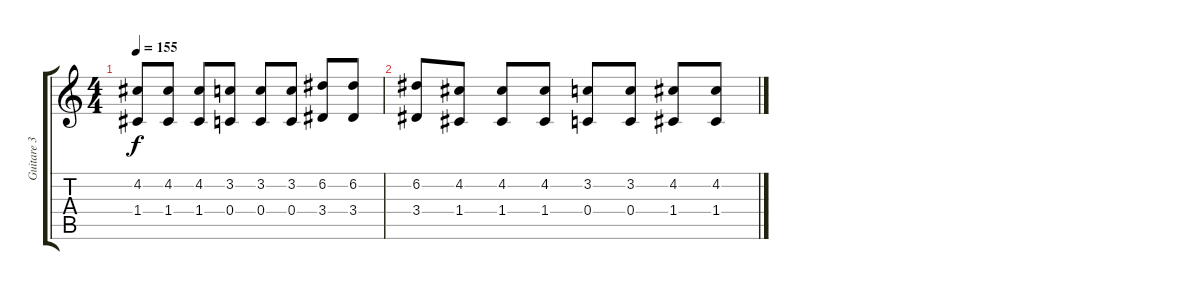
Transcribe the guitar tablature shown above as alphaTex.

\track ("Guitare 3" "Guitare 3") {instrument distortionguitar}
\staff {score tabs}
\tuning (D4 A3 F3 C3 G2 C2) {hide}
\ts (4 4)
\tempo 155
\clef g2
\ks c
(4.2 1.4).8{dy f} (4.2 1.4).8 (4.2 1.4).8 (3.2 0.4).8 (3.2 0.4).8 (3.2 0.4).8 (6.2 3.4).8 (6.2 3.4).8 |
(6.2 3.4).8 (4.2 1.4).8 (4.2 1.4).8 (4.2 1.4).8 (3.2 0.4).8 (3.2 0.4).8 (4.2 1.4).8 (4.2 1.4).8
